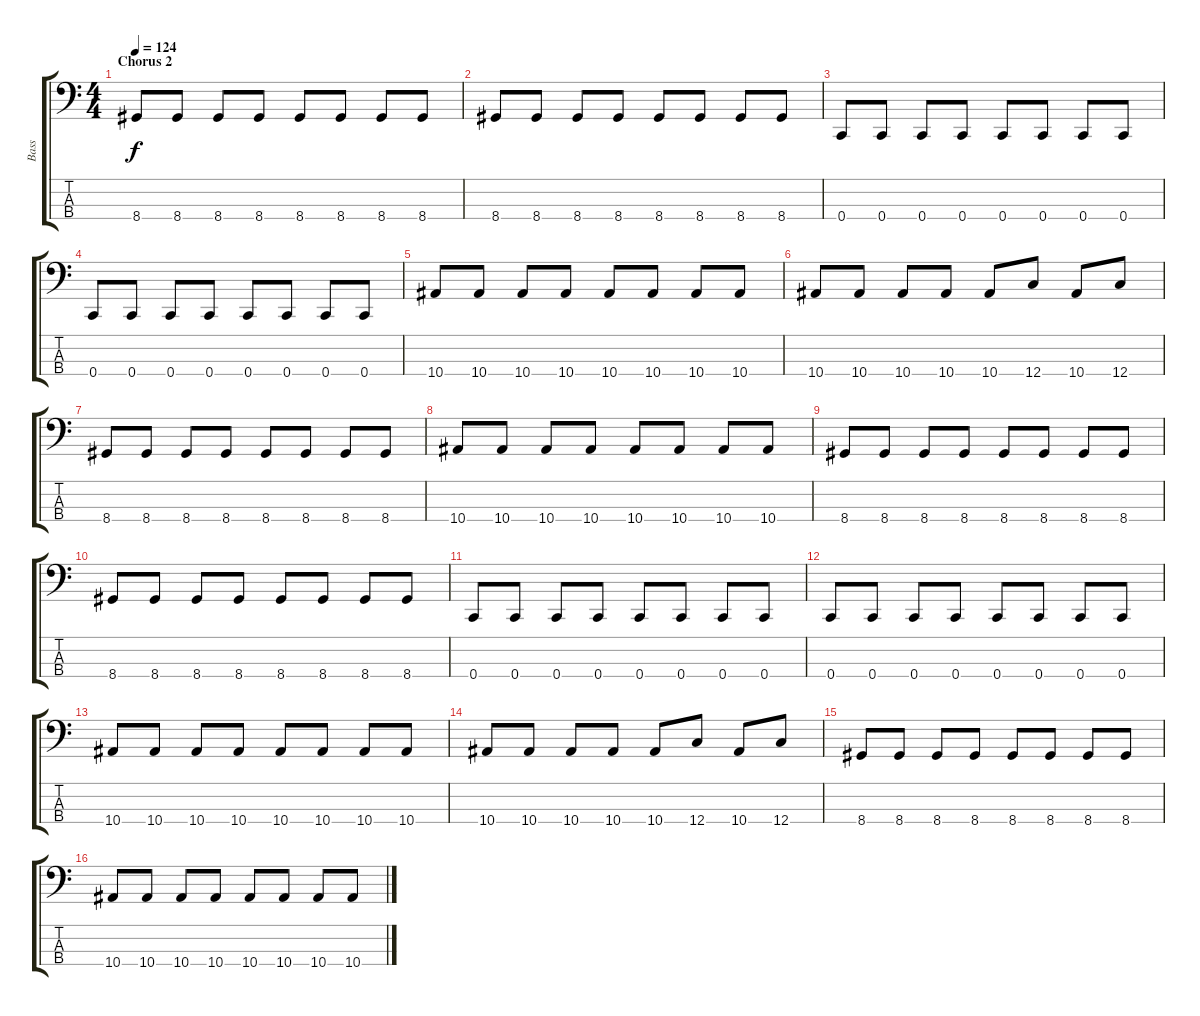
\track ("Bass" "Bass") {instrument electricbasspick}
\staff {score tabs}
\tuning (F2 C2 G1 C1) {hide}
\ts (4 4)
\section ("" "Chorus 2")
\tempo 124
\clef f4
\ks c
8.4.8{dy f} 8.4.8 8.4.8 8.4.8 8.4.8 8.4.8 8.4.8 8.4.8 |
8.4.8 8.4.8 8.4.8 8.4.8 8.4.8 8.4.8 8.4.8 8.4.8 |
0.4.8 0.4.8 0.4.8 0.4.8 0.4.8 0.4.8 0.4.8 0.4.8 |
0.4.8 0.4.8 0.4.8 0.4.8 0.4.8 0.4.8 0.4.8 0.4.8 |
10.4.8 10.4.8 10.4.8 10.4.8 10.4.8 10.4.8 10.4.8 10.4.8 |
10.4.8 10.4.8 10.4.8 10.4.8 10.4.8 12.4.8 10.4.8 12.4.8 |
8.4.8 8.4.8 8.4.8 8.4.8 8.4.8 8.4.8 8.4.8 8.4.8 |
10.4.8 10.4.8 10.4.8 10.4.8 10.4.8 10.4.8 10.4.8 10.4.8 |
8.4.8 8.4.8 8.4.8 8.4.8 8.4.8 8.4.8 8.4.8 8.4.8 |
8.4.8 8.4.8 8.4.8 8.4.8 8.4.8 8.4.8 8.4.8 8.4.8 |
0.4.8 0.4.8 0.4.8 0.4.8 0.4.8 0.4.8 0.4.8 0.4.8 |
0.4.8 0.4.8 0.4.8 0.4.8 0.4.8 0.4.8 0.4.8 0.4.8 |
10.4.8 10.4.8 10.4.8 10.4.8 10.4.8 10.4.8 10.4.8 10.4.8 |
10.4.8 10.4.8 10.4.8 10.4.8 10.4.8 12.4.8 10.4.8 12.4.8 |
8.4.8 8.4.8 8.4.8 8.4.8 8.4.8 8.4.8 8.4.8 8.4.8 |
10.4.8 10.4.8 10.4.8 10.4.8 10.4.8 10.4.8 10.4.8 10.4.8
